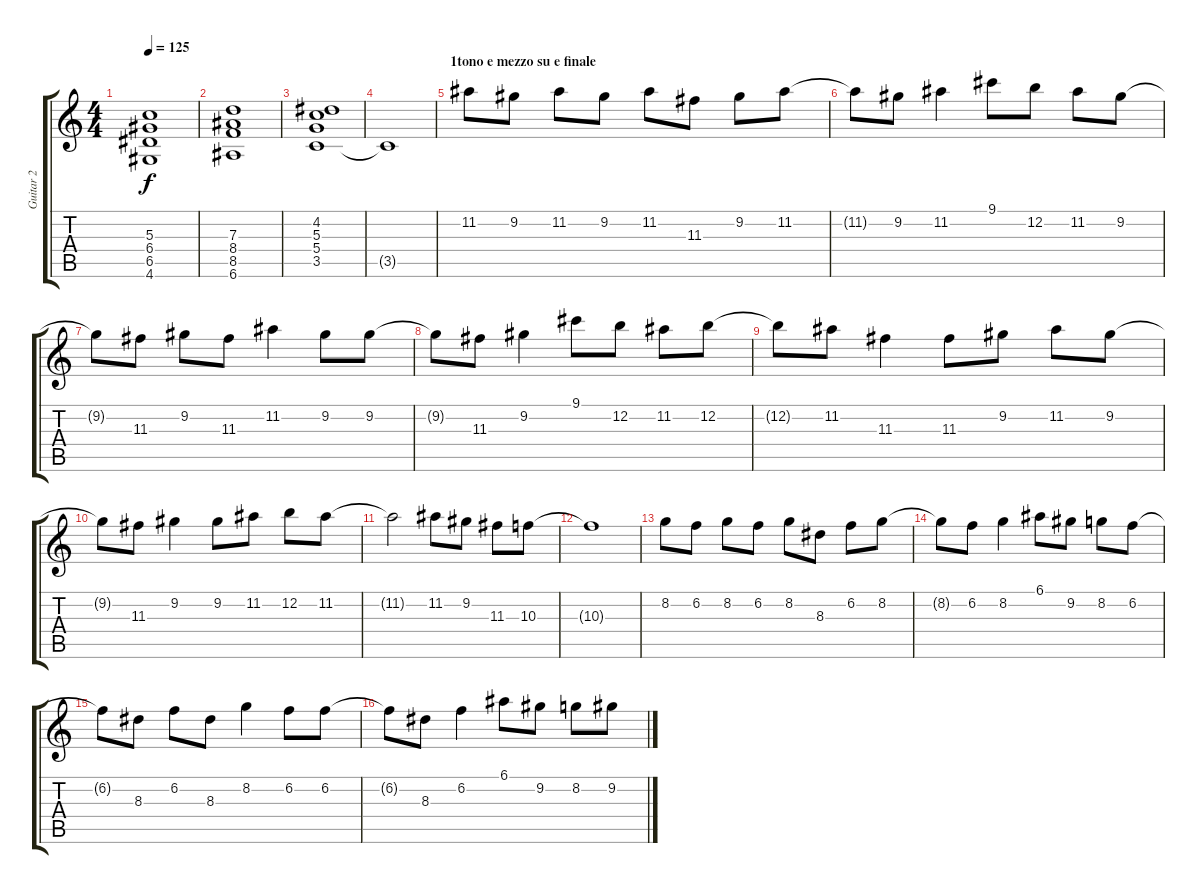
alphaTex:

\track ("Guitar 2" "Guitar 2") {instrument distortionguitar}
\staff {score tabs}
\tuning (E4 B3 G3 D3 A2 E2) {hide}
\ts (4 4)
\tempo 125
\clef g2
\ks c
(5.3 6.4 6.5 4.6).1{dy f} |
(7.3 8.4 8.5 6.6).1 |
(4.2 5.3 5.4 3.5).1 |
3.5{t}.1 |
\section ("" "1tono e mezzo su e finale")
11.2.8{instrument distortionguitar} 9.2.8 11.2.8 9.2.8 11.2.8 11.3.8 9.2.8 11.2.8 |
11.2{t}.8 9.2.8 11.2.4 9.1.8 12.2.8 11.2.8 9.2.8 |
9.2{t}.8 11.3.8 9.2.8 11.3.8 11.2.4 9.2.8 9.2.8 |
9.2{t}.8 11.3.8 9.2.4 9.1.8 12.2.8 11.2.8 12.2.8 |
12.2{t}.8 11.2.8 11.3.4 11.3.8 9.2.8 11.2.8 9.2.8 |
9.2{t}.8 11.3.8 9.2.4 9.2.8 11.2.8 12.2.8 11.2.8 |
11.2{t}.2 11.2.8 9.2.8 11.3.8 10.3.8 |
10.3{t}.1 |
8.2.8 6.2.8 8.2.8 6.2.8 8.2.8 8.3.8 6.2.8 8.2.8 |
8.2{t}.8 6.2.8 8.2.4 6.1.8 9.2.8 8.2.8 6.2.8 |
6.2{t}.8 8.3.8 6.2.8 8.3.8 8.2.4 6.2.8 6.2.8 |
6.2{t}.8 8.3.8 6.2.4 6.1.8 9.2.8 8.2.8 9.2.8
